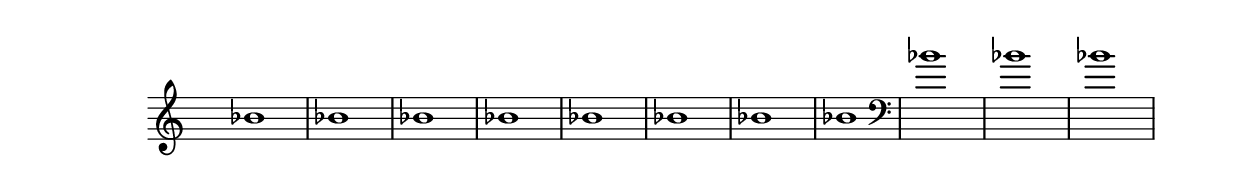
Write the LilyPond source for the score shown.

\version "2.10.33"

%%\header { texidoc="1 - Nota Nova"}

\relative c'' {
  \override Staff.TimeSignature #'transparent = ##t
  \override Score.BarNumber #'transparent = ##t
  \override Score.RehearsalMark #'font-size = #-2

  %% CLARINETE
  \tag #'cl {
    bes1
  }
  %% FLAUTA
  \tag #'fl {
    bes
  }
  %% OBOÉ
  \tag #'ob {
    bes
  }
  %% SAX ALTO
  \tag #'saxa {
    bes
  }
  %% SAX TENOR
  \tag #'saxt {
    bes
  }
  %% SAX GENES
  \tag #'saxg {
    bes
  }
  %% TROMPETE
  \tag #'tpt {
    bes
  }
  %% TROMPA
  \tag #'tpa {
    bes
  }
  %% TROMBONE

  \tag #'tbn {
    \clef bass
    bes
  }
  %% TUBA MIB
  \tag #'tbamib {
    \clef bass
    bes
  }
  %% TUBA SIB
  \tag #'tbasib {
    \clef bass
    bes
  }

  %% END DOCUMENT
}
